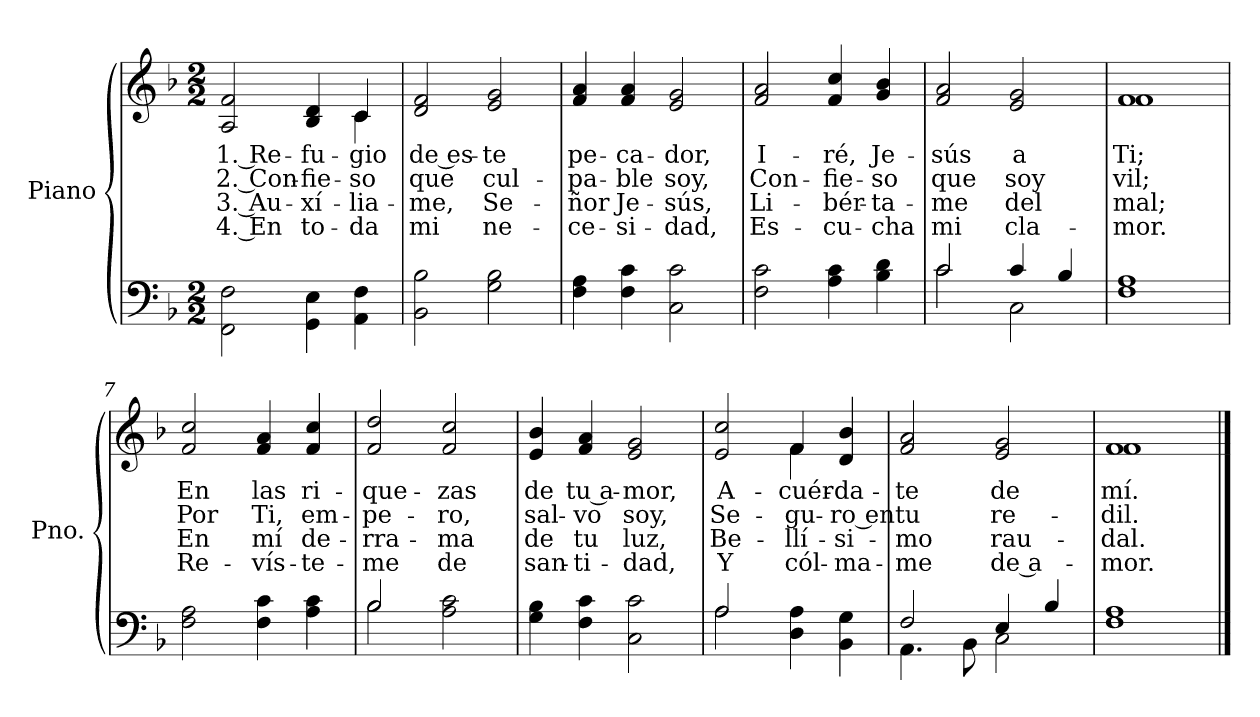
**kern	**kern	**text	**text	**text	**text
*part1	*part1	*part1	*part1	*part1	*part1
*staff2	*staff1	*staff1	*staff1	*staff1	*staff1
*I"Piano	*	*	*	*	*
*I'Pno.	*	*	*	*	*
*stria5	*stria5	*	*	*	*
*clefF4	*clefG2	*	*	*	*
*k[b-]	*k[b-]	*	*	*	*
*M2/2	*M2/2	*	*	*	*
=1	=1	=1	=1	=1	=1
!	!	!LO:LY:b	!LO:LY:b	!LO:LY:b	!LO:LY:b
*	*^	*	*	*	*
2FF\ 2F\	2A/ 2f/	2.ryy	1. Re-	2. Con-	3. Au-	4. En
!	!	!	!LO:LY:b	!LO:LY:b	!LO:LY:b	!LO:LY:b
4GG\ 4E\	4B-/ 4d/	.	-fu-	-fie-	-xí-	to-
!	!	!	!LO:LY:b	!LO:LY:b	!LO:LY:b	!LO:LY:b
4AA\ 4F\	4c/	4c\	-gio	-so	-lia-	-da
=2	=2	=2	=2	=2	=2	=2
!	!	!	!LO:LY:b	!LO:LY:b	!LO:LY:b	!LO:LY:b
*	*v	*v	*	*	*	*
2BB-\ 2B-\	2d/ 2f/	de es-	que	-me,	mi
!	!	!LO:LY:b	!LO:LY:b	!LO:LY:b	!LO:LY:b
2G\ 2B-\	2e/ 2g/	-te	cul-	Se-	ne-
=3	=3	=3	=3	=3	=3
!	!	!LO:LY:b	!LO:LY:b	!LO:LY:b	!LO:LY:b
4F\ 4A\	4f/ 4a/	pe-	-pa-	-ñor	-ce-
!	!	!LO:LY:b	!LO:LY:b	!LO:LY:b	!LO:LY:b
4F\ 4c\	4f/ 4a/	-ca-	-ble	Je-	-si-
!	!	!LO:LY:b	!LO:LY:b	!LO:LY:b	!LO:LY:b
2C\ 2c\	2e/ 2g/	-dor,	soy,	-sús,	-dad,
=4	=4	=4	=4	=4	=4
!	!	!LO:LY:b	!LO:LY:b	!LO:LY:b	!LO:LY:b
2F\ 2c\	2f/ 2a/	I-	Con-	Li-	Es-
!	!	!LO:LY:b	!LO:LY:b	!LO:LY:b	!LO:LY:b
4A\ 4c\	4f/ 4cc/	-ré,	-fie-	-bér-	-cu-
!	!	!LO:LY:b	!LO:LY:b	!LO:LY:b	!LO:LY:b
4B-\ 4d\	4g/ 4b-/	Je-	-so	-ta-	-cha
=5	=5	=5	=5	=5	=5
*^	*	*	*	*	*
!	!	!	!LO:LY:b	!LO:LY:b	!LO:LY:b	!LO:LY:b
2c/	2c\	2f/ 2a/	-sús	que	-me	mi
!	!	!	!LO:LY:b	!LO:LY:b	!LO:LY:b	!LO:LY:b
4c/	2C\	2e/ 2g/	a	soy	del	cla-
4B-/	.	.	.	.	.	.
*v	*v	*	*	*	*	*
=6	=6	=6	=6	=6	=6
!	!	!LO:LY:b	!LO:LY:b	!LO:LY:b	!LO:LY:b
*	*^	*	*	*	*
1F 1A	1f	1f	Ti;	vil;	mal;	-mor.
!!LO:LB:g=z
=7	=7	=7	=7	=7	=7	=7
!	!	!	!LO:LY:b	!LO:LY:b	!LO:LY:b	!LO:LY:b
*	*v	*v	*	*	*	*
2F\ 2A\	2f/ 2cc/	En	Por	En	Re-
!	!	!LO:LY:b	!LO:LY:b	!LO:LY:b	!LO:LY:b
4F\ 4c\	4f/ 4a/	las	Ti,	mí	-vís-
!	!	!LO:LY:b	!LO:LY:b	!LO:LY:b	!LO:LY:b
4A\ 4c\	4f/ 4cc/	ri-	em-	de-	-te-
=8	=8	=8	=8	=8	=8
*^	*	*	*	*	*
!	!	!	!LO:LY:b	!LO:LY:b	!LO:LY:b	!LO:LY:b
2B-/	2B-\	2f/ 2dd/	-que-	-pe-	-rra-	-me
!	!	!	!LO:LY:b	!LO:LY:b	!LO:LY:b	!LO:LY:b
2A\ 2c\	2ryy	2f/ 2cc/	-zas	-ro,	-ma	de
=9	=9	=9	=9	=9	=9	=9
!	!	!	!LO:LY:b	!LO:LY:b	!LO:LY:b	!LO:LY:b
*v	*v	*	*	*	*	*
4G\ 4B-\	4e/ 4b-/	de	sal-	de	san-
!	!	!LO:LY:b	!LO:LY:b	!LO:LY:b	!LO:LY:b
4F\ 4c\	4f/ 4a/	tu a-	-vo	tu	-ti-
!	!	!LO:LY:b	!LO:LY:b	!LO:LY:b	!LO:LY:b
2C\ 2c\	2e/ 2g/	-mor,	soy,	luz,	-dad,
=10	=10	=10	=10	=10	=10
*^	*	*	*	*	*
!	!	!	!LO:LY:b	!LO:LY:b	!LO:LY:b	!LO:LY:b
*	*	*^	*	*	*	*
2A/	2A\	2e/ 2cc/	2ryy	A-	Se-	Be-	Y
!	!	!	!	!LO:LY:b	!LO:LY:b	!LO:LY:b	!LO:LY:b
4D\ 4A\	2ryy	4f/	4f\	-cuér-	-gu-	-llí-	cól-
!	!	!	!	!LO:LY:b	!LO:LY:b	!LO:LY:b	!LO:LY:b
4BB-\ 4G\	.	4d/ 4b-/	4ryy	-da-	-ro en	-si-	-ma-
=11	=11	=11	=11	=11	=11	=11	=11
!	!	!	!	!LO:LY:b	!LO:LY:b	!LO:LY:b	!LO:LY:b
*	*	*v	*v	*	*	*	*
2F/	4.AA\	2f/ 2a/	-te	tu	-mo	-me
.	8BB-\	.	.	.	.	.
!	!	!	!LO:LY:b	!LO:LY:b	!LO:LY:b	!LO:LY:b
4E/	2C\	2e/ 2g/	de	re-	rau-	de a-
4B-/	.	.	.	.	.	.
=12	=12	=12	=12	=12	=12	=12
!	!	!	!LO:LY:b	!LO:LY:b	!LO:LY:b	!LO:LY:b
*	*	*^	*	*	*	*
1A	1F	1f	1f	mí.	-dil.	-dal.	-mor.
*v	*v	*	*	*	*	*	*
*	*v	*v	*	*	*	*
==	==	==	==	==	==
*-	*-	*-	*-	*-	*-
